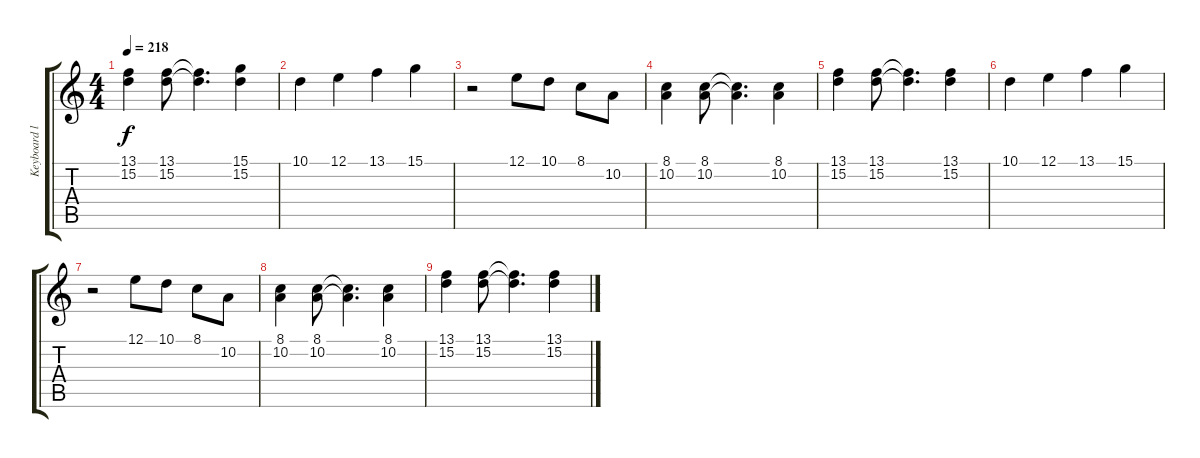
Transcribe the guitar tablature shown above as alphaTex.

\track ("Keyboard lead" "Keyboard l") {instrument reedorgan}
\staff {score tabs}
\tuning (E4 B3 G3 D3 A2 E2) {hide}
\ts (4 4)
\tempo 218
\clef g2
\ks c
(13.1 15.2).4{dy f} (13.1 15.2).8 (13.1{t} 15.2{t}).4{d} (15.1 15.2).4 |
10.1.4 12.1.4 13.1.4 15.1.4 |
r.2 12.1.8 10.1.8 8.1.8 10.2.8 |
(8.1 10.2).4 (8.1 10.2).8 (8.1{t} 10.2{t}).4{d} (8.1 10.2).4 |
(13.1 15.2).4 (13.1 15.2).8 (13.1{t} 15.2{t}).4{d} (13.1 15.2).4 |
10.1.4 12.1.4 13.1.4 15.1.4 |
r.2 12.1.8 10.1.8 8.1.8 10.2.8 |
(8.1 10.2).4 (8.1 10.2).8 (8.1{t} 10.2{t}).4{d} (8.1 10.2).4 |
(13.1 15.2).4 (13.1 15.2).8 (13.1{t} 15.2{t}).4{d} (13.1 15.2).4
